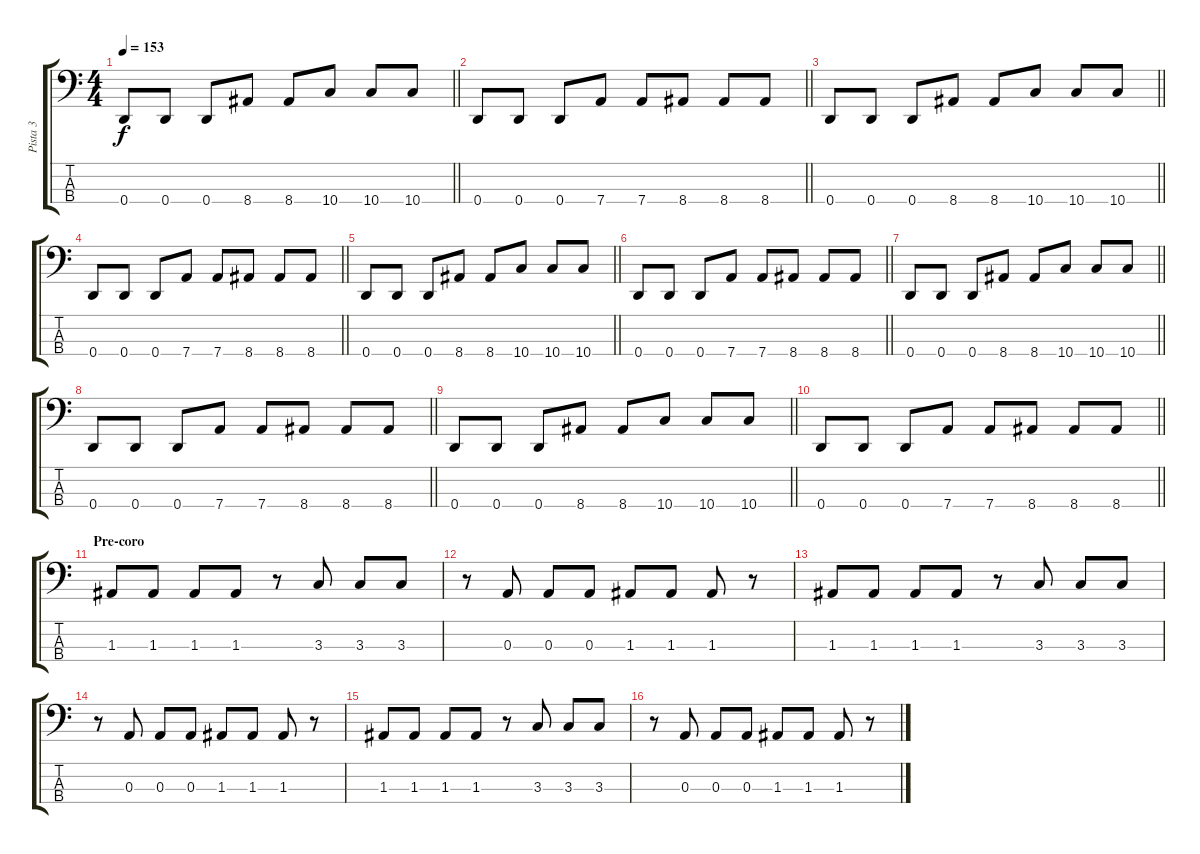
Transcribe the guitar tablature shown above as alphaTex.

\track ("Pista 3" "Pista 3") {instrument electricbasspick}
\staff {score tabs}
\tuning (G2 D2 A1 D1) {hide}
\ts (4 4)
\tempo 153
\clef f4
\barLineRight lightlight
\ks c
0.4.8{dy f} 0.4.8 0.4.8 8.4.8 8.4.8 10.4.8 10.4.8 10.4.8 |
\barLineRight lightlight
0.4.8 0.4.8 0.4.8 7.4.8 7.4.8 8.4.8 8.4.8 8.4.8 |
\barLineRight lightlight
0.4.8 0.4.8 0.4.8 8.4.8 8.4.8 10.4.8 10.4.8 10.4.8 |
\barLineRight lightlight
0.4.8 0.4.8 0.4.8 7.4.8 7.4.8 8.4.8 8.4.8 8.4.8 |
\barLineRight lightlight
0.4.8 0.4.8 0.4.8 8.4.8 8.4.8 10.4.8 10.4.8 10.4.8 |
\barLineRight lightlight
0.4.8 0.4.8 0.4.8 7.4.8 7.4.8 8.4.8 8.4.8 8.4.8 |
\barLineRight lightlight
0.4.8 0.4.8 0.4.8 8.4.8 8.4.8 10.4.8 10.4.8 10.4.8 |
\barLineRight lightlight
0.4.8 0.4.8 0.4.8 7.4.8 7.4.8 8.4.8 8.4.8 8.4.8 |
\barLineRight lightlight
0.4.8 0.4.8 0.4.8 8.4.8 8.4.8 10.4.8 10.4.8 10.4.8 |
\barLineRight lightlight
0.4.8 0.4.8 0.4.8 7.4.8 7.4.8 8.4.8 8.4.8 8.4.8 |
\section ("" "Pre-coro")
1.3.8 1.3.8 1.3.8 1.3.8 r.8 3.3.8 3.3.8 3.3.8 |
r.8 0.3.8 0.3.8 0.3.8 1.3.8 1.3.8 1.3.8 r.8 |
1.3.8 1.3.8 1.3.8 1.3.8 r.8 3.3.8 3.3.8 3.3.8 |
r.8 0.3.8 0.3.8 0.3.8 1.3.8 1.3.8 1.3.8 r.8 |
1.3.8 1.3.8 1.3.8 1.3.8 r.8 3.3.8 3.3.8 3.3.8 |
r.8 0.3.8 0.3.8 0.3.8 1.3.8 1.3.8 1.3.8 r.8
